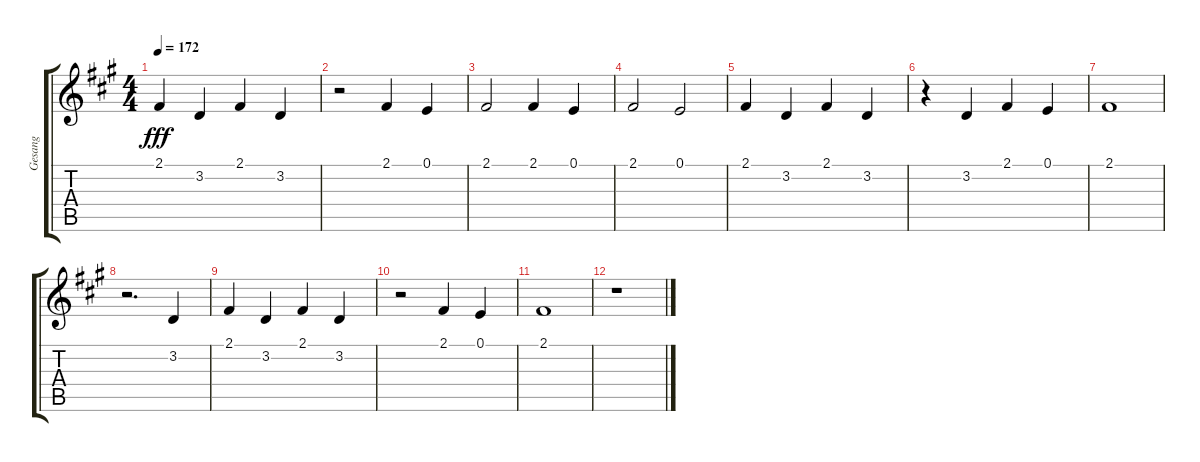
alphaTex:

\track ("Gesang" "Gesang") {instrument oboe}
\staff {score tabs}
\tuning (E4 B3 G3 D3 A2 E2) {hide}
\ts (4 4)
\tempo 172
\clef g2
\ks a
2.1.4{dy fff} 3.2.4 2.1.4 3.2.4 |
r.2 2.1.4 0.1.4 |
2.1.2 2.1.4 0.1.4 |
2.1.2 0.1.2 |
2.1.4 3.2.4 2.1.4 3.2.4 |
r.4 3.2.4 2.1.4 0.1.4 |
2.1.1 |
r.2{d} 3.2.4 |
2.1.4 3.2.4 2.1.4 3.2.4 |
r.2 2.1.4 0.1.4 |
2.1.1 |
r.1
